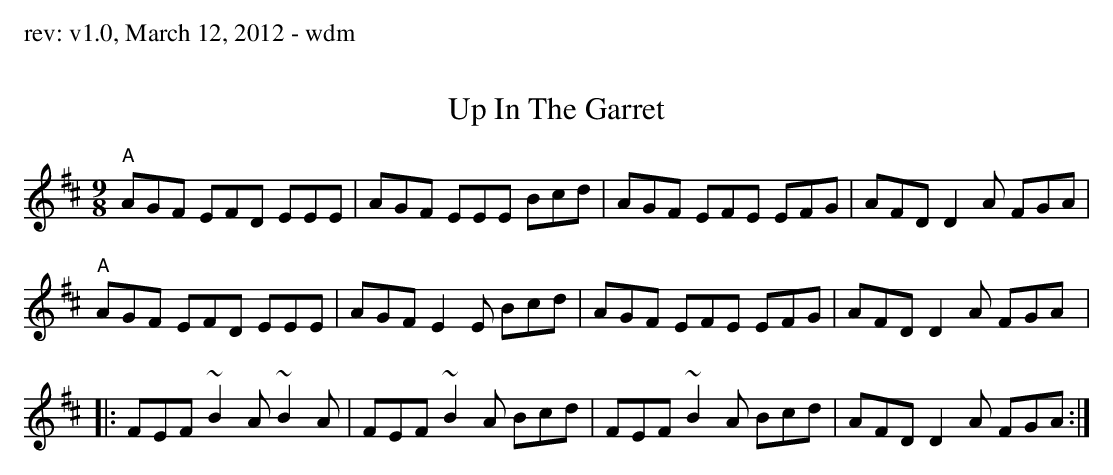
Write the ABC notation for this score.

X:1
T: Up In The Garret
M: 9/8
L: 1/8
K: Dmaj
"A"AGF EFD EEE | AGF EEE Bcd | AGF EFE EFG | AFD D2A FGA |
"A"AGF EFD EEE | AGF E2 E Bcd | AGF EFE EFG | AFD D2A FGA |:
FEF ~B2A ~B2A | FEF ~B2A Bcd | FEF ~B2A Bcd | AFD D2A FGA :|
